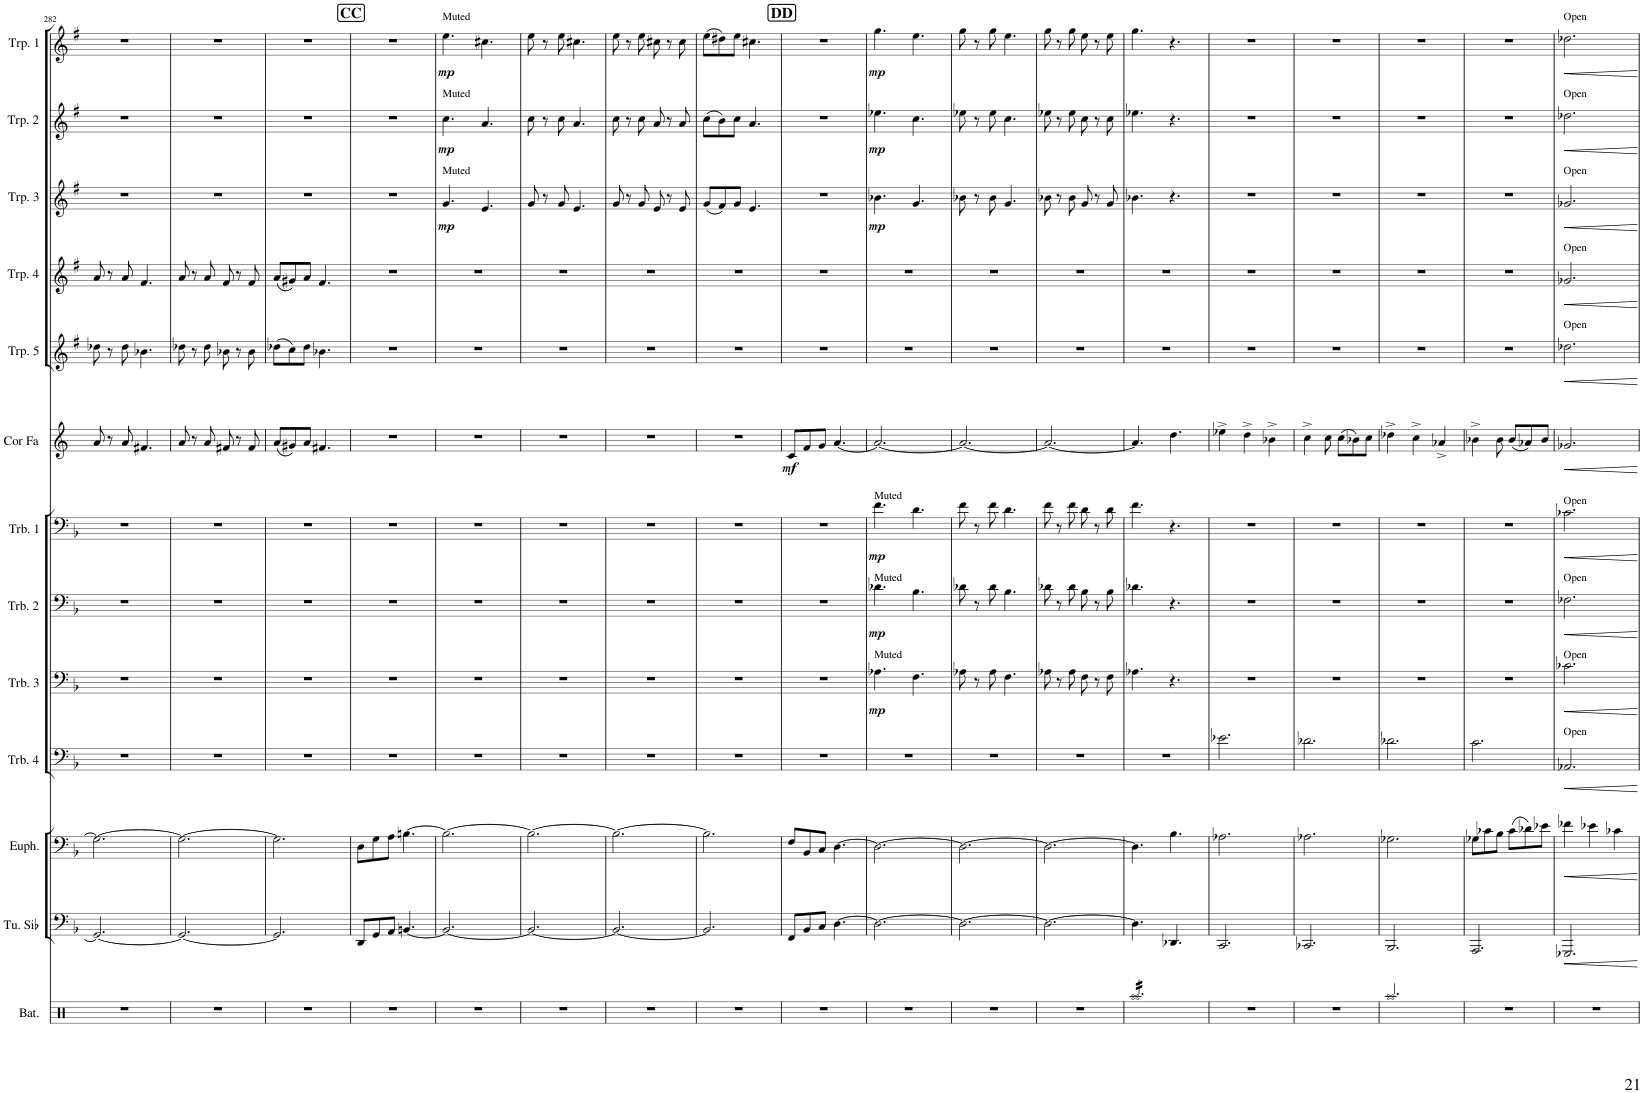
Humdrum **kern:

**kern	**kern	**kern	**kern	**kern	**dynam	**kern	**dynam	**kern	**dynam	**kern	**dynam	**kern	**kern	**kern	**dynam	**kern	**dynam	**kern	**dynam
*part13	*part12	*part11	*part10	*part9	*part9	*part8	*part8	*part7	*part7	*part6	*part6	*part5	*part4	*part3	*part3	*part2	*part2	*part1	*part1
*staff13	*staff12	*staff11	*staff10	*staff9	*staff9	*staff8	*staff8	*staff7	*staff7	*staff6	*staff6	*staff5	*staff4	*staff3	*staff3	*staff2	*staff2	*staff1	*staff1
*I"Batterie	*I"Tuba en Sib	*I"Euphonium	*I"Trombone 4	*I"Trombone 3	*	*I"Trombone 2	*	*I"Trombone 1	*	*I"Cor en Fa	*	*I"Trompette 5	*I"Trompette 4	*I"Trompette 3	*	*I"Trompette 2	*	*I"Trompette 1	*
*I'Bat.	*I'Tu. Sib	*I'Euph.	*I'Trb. 4	*I'Trb. 3	*	*I'Trb. 2	*	*I'Trb. 1	*	*I'Cor Fa	*	*I'Trp. 5	*I'Trp. 4	*I'Trp. 3	*	*I'Trp. 2	*	*I'Trp. 1	*
!!LO:PB:g=z
*clefX	*clefF4	*clefF4	*clefF4	*clefF4	*	*clefF4	*	*clefF4	*	*clefG2	*	*clefG2	*clefG2	*clefG2	*	*clefG2	*	*clefG2	*
*	*	*	*	*	*	*	*	*	*	*Trd4c7	*	*Trd1c2	*Trd1c2	*Trd1c2	*	*Trd1c2	*	*Trd1c2	*
*k[]	*k[b-]	*k[b-]	*k[b-]	*k[b-]	*	*k[b-]	*	*k[b-]	*	*k[]	*	*k[f#]	*k[f#]	*k[f#]	*	*k[f#]	*	*k[f#]	*
*M6/8	*M6/8	*M6/8	*M6/8	*M6/8	*	*M6/8	*	*M6/8	*	*M6/8	*	*M6/8	*M6/8	*M6/8	*	*M6/8	*	*M6/8	*
=282	=282	=282	=282	=282	=282	=282	=282	=282	=282	=282	=282	=282	=282	=282	=282	=282	=282	=282	=282
2.r	2.GG#/_	2.G#\_	2.r	2.r	.	2.r	.	2.r	.	8a/	.	8dd-X\	8a/	2.r	.	2.r	.	2.r	.
.	.	.	.	.	.	.	.	.	.	8r	.	8r	8r	.	.	.	.	.	.
.	.	.	.	.	.	.	.	.	.	8a/	.	8dd-\	8a/	.	.	.	.	.	.
.	.	.	.	.	.	.	.	.	.	4.f#X/	.	4.b-X\	4.f#/	.	.	.	.	.	.
=283	=283	=283	=283	=283	=283	=283	=283	=283	=283	=283	=283	=283	=283	=283	=283	=283	=283	=283	=283
2.r	2.GG#/_	2.G#\_	2.r	2.r	.	2.r	.	2.r	.	8a/	.	8dd-X\	8a/	2.r	.	2.r	.	2.r	.
.	.	.	.	.	.	.	.	.	.	8r	.	8r	8r	.	.	.	.	.	.
.	.	.	.	.	.	.	.	.	.	8a/	.	8dd-\	8a/	.	.	.	.	.	.
.	.	.	.	.	.	.	.	.	.	8f#X/	.	8b-X\	8f#/	.	.	.	.	.	.
.	.	.	.	.	.	.	.	.	.	8r	.	8r	8r	.	.	.	.	.	.
.	.	.	.	.	.	.	.	.	.	8f#/	.	8b-\	8f#/	.	.	.	.	.	.
=284	=284	=284	=284	=284	=284	=284	=284	=284	=284	=284	=284	=284	=284	=284	=284	=284	=284	=284	=284
2.r	2.GG#/]	2.G#\]	2.r	2.r	.	2.r	.	2.r	.	(8a/L	.	(8dd-X\L	(8a/L	2.r	.	2.r	.	2.r	.
.	.	.	.	.	.	.	.	.	.	8g#X/)	.	8cc\)	8g#X/)	.	.	.	.	.	.
.	.	.	.	.	.	.	.	.	.	8a/J	.	8dd-\J	8a/J	.	.	.	.	.	.
.	.	.	.	.	.	.	.	.	.	4.f#X/	.	4.b-X\	4.f#/	.	.	.	.	.	.
!!LO:REH:place=s1:a:B:cj:fs=14:t=CC
=285	=285	=285	=285	=285	=285	=285	=285	=285	=285	=285	=285	=285	=285	=285	=285	=285	=285	=285	=285
2.r	8DD/L	8D\L	2.r	2.r	.	2.r	.	2.r	.	2.r	.	2.r	2.r	2.r	.	2.r	.	2.r	.
.	8GG/	8G\	.	.	.	.	.	.	.	.	.	.	.	.	.	.	.	.	.
.	8AA/J	8A\J	.	.	.	.	.	.	.	.	.	.	.	.	.	.	.	.	.
.	[4.BBn/	[4.Bn\	.	.	.	.	.	.	.	.	.	.	.	.	.	.	.	.	.
=286	=286	=286	=286	=286	=286	=286	=286	=286	=286	=286	=286	=286	=286	=286	=286	=286	=286	=286	=286
!	!	!	!	!	!	!	!	!	!	!	!	!	!	!	!	!	!	!LO:TX:a:t=Muted	!
!	!	!	!	!	!	!	!	!	!	!	!	!	!	!	!	!LO:TX:a:t=Muted	!	!	!
!	!	!	!	!	!	!	!	!	!	!	!	!	!	!LO:TX:a:t=Muted	!	!	!	!	!
!	!	!	!	!	!	!	!	!	!	!	!	!	!	!	!LO:DY:b	!	!LO:DY:b	!	!LO:DY:b
2.r	2.BB/_	2.B\_	2.r	2.r	.	2.r	.	2.r	.	2.r	.	2.r	2.r	4.g/	mp	4.cc\	mp	4.ee\	mp
.	.	.	.	.	.	.	.	.	.	.	.	.	.	4.e/	.	4.a/	.	4.cc#X\	.
=287	=287	=287	=287	=287	=287	=287	=287	=287	=287	=287	=287	=287	=287	=287	=287	=287	=287	=287	=287
2.r	2.BB/_	2.B\_	2.r	2.r	.	2.r	.	2.r	.	2.r	.	2.r	2.r	8g/	.	8cc\	.	8ee\	.
.	.	.	.	.	.	.	.	.	.	.	.	.	.	8r	.	8r	.	8r	.
.	.	.	.	.	.	.	.	.	.	.	.	.	.	8g/	.	8cc\	.	8ee\	.
.	.	.	.	.	.	.	.	.	.	.	.	.	.	4.e/	.	4.a/	.	4.cc#X\	.
=288	=288	=288	=288	=288	=288	=288	=288	=288	=288	=288	=288	=288	=288	=288	=288	=288	=288	=288	=288
2.r	2.BB/_	2.B\_	2.r	2.r	.	2.r	.	2.r	.	2.r	.	2.r	2.r	8g/	.	8cc\	.	8ee\	.
.	.	.	.	.	.	.	.	.	.	.	.	.	.	8r	.	8r	.	8r	.
.	.	.	.	.	.	.	.	.	.	.	.	.	.	8g/	.	8cc\	.	8ee\	.
.	.	.	.	.	.	.	.	.	.	.	.	.	.	8e/	.	8a/	.	8cc#X\	.
.	.	.	.	.	.	.	.	.	.	.	.	.	.	8r	.	8r	.	8r	.
.	.	.	.	.	.	.	.	.	.	.	.	.	.	8e/	.	8a/	.	8cc#\	.
=289	=289	=289	=289	=289	=289	=289	=289	=289	=289	=289	=289	=289	=289	=289	=289	=289	=289	=289	=289
2.r	2.BB/]	2.B\]	2.r	2.r	.	2.r	.	2.r	.	2.r	.	2.r	2.r	(8g/L	.	(8cc\L	.	(8ee\L	.
.	.	.	.	.	.	.	.	.	.	.	.	.	.	8f#/)	.	8b\)	.	8dd#X\)	.
.	.	.	.	.	.	.	.	.	.	.	.	.	.	8g/J	.	8cc\J	.	8ee\J	.
.	.	.	.	.	.	.	.	.	.	.	.	.	.	4.e/	.	4.a/	.	4.cc#X\	.
!!LO:REH:place=s1:a:B:cj:fs=14:t=DD
=290	=290	=290	=290	=290	=290	=290	=290	=290	=290	=290	=290	=290	=290	=290	=290	=290	=290	=290	=290
!	!	!	!	!	!	!	!	!	!	!	!LO:DY:b	!	!	!	!	!	!	!	!
2.r	8FF/L	8F/L	2.r	2.r	.	2.r	.	2.r	.	8c/L	mf	2.r	2.r	2.r	.	2.r	.	2.r	.
.	8BB-/	8BB-/	.	.	.	.	.	.	.	8f/	.	.	.	.	.	.	.	.	.
.	8C/J	8C/J	.	.	.	.	.	.	.	8g/J	.	.	.	.	.	.	.	.	.
.	[4.D\	[4.D\	.	.	.	.	.	.	.	[4.a/	.	.	.	.	.	.	.	.	.
=291	=291	=291	=291	=291	=291	=291	=291	=291	=291	=291	=291	=291	=291	=291	=291	=291	=291	=291	=291
!	!	!	!	!	!	!	!	!LO:TX:a:t=Muted	!	!	!	!	!	!	!	!	!	!	!
!	!	!	!	!	!	!LO:TX:a:t=Muted	!	!	!	!	!	!	!	!	!	!	!	!	!
!	!	!	!	!LO:TX:a:t=Muted	!	!	!	!	!	!	!	!	!	!	!	!	!	!	!
!	!	!	!	!	!LO:DY:b	!	!LO:DY:b	!	!LO:DY:b	!	!	!	!	!	!LO:DY:b	!	!LO:DY:b	!	!LO:DY:b
2.r	2.D\_	2.D\_	2.r	4.A-X\	mp	4.d-X\	mp	4.f\	mp	2.a/_	.	2.r	2.r	4.b-X\	mp	4.ee-X\	mp	4.gg\	mp
.	.	.	.	4.F\	.	4.B-\	.	4.d\	.	.	.	.	.	4.g/	.	4.cc\	.	4.ee\	.
=292	=292	=292	=292	=292	=292	=292	=292	=292	=292	=292	=292	=292	=292	=292	=292	=292	=292	=292	=292
2.r	2.D\_	2.D\_	2.r	8A-X\	.	8d-X\	.	8f\	.	2.a/_	.	2.r	2.r	8b-X\	.	8ee-X\	.	8gg\	.
.	.	.	.	8r	.	8r	.	8r	.	.	.	.	.	8r	.	8r	.	8r	.
.	.	.	.	8A-\	.	8d-\	.	8f\	.	.	.	.	.	8b-\	.	8ee-\	.	8gg\	.
.	.	.	.	4.F\	.	4.B-\	.	4.d\	.	.	.	.	.	4.g/	.	4.cc\	.	4.ee\	.
=293	=293	=293	=293	=293	=293	=293	=293	=293	=293	=293	=293	=293	=293	=293	=293	=293	=293	=293	=293
2.r	2.D\_	2.D\_	2.r	8A-X\	.	8d-X\	.	8f\	.	2.a/_	.	2.r	2.r	8b-X\	.	8ee-X\	.	8gg\	.
.	.	.	.	8r	.	8r	.	8r	.	.	.	.	.	8r	.	8r	.	8r	.
.	.	.	.	8A-\	.	8d-\	.	8f\	.	.	.	.	.	8b-\	.	8ee-\	.	8gg\	.
.	.	.	.	8F\	.	8B-\	.	8d\	.	.	.	.	.	8g/	.	8cc\	.	8ee\	.
.	.	.	.	8r	.	8r	.	8r	.	.	.	.	.	8r	.	8r	.	8r	.
.	.	.	.	8F\	.	8B-\	.	8d\	.	.	.	.	.	8g/	.	8cc\	.	8ee\	.
=294	=294	=294	=294	=294	=294	=294	=294	=294	=294	=294	=294	=294	=294	=294	=294	=294	=294	=294	=294
*tremolo	*	*	*	*	*	*	*	*	*	*	*	*	*	*	*	*	*	*	*
16Raa/LL	4.D\]	4.D\]	2.r	4.A-X\	.	4.d-X\	.	4.f\	.	4.a/]	.	2.r	2.r	4.b-X\	.	4.ee-X\	.	4.gg\	.
16Raa/	.	.	.	.	.	.	.	.	.	.	.	.	.	.	.	.	.	.	.
16Raa/	.	.	.	.	.	.	.	.	.	.	.	.	.	.	.	.	.	.	.
16Raa/	.	.	.	.	.	.	.	.	.	.	.	.	.	.	.	.	.	.	.
16Raa/	.	.	.	.	.	.	.	.	.	.	.	.	.	.	.	.	.	.	.
16Raa/	.	.	.	.	.	.	.	.	.	.	.	.	.	.	.	.	.	.	.
16Raa/	4.DD-X/	4.B-\	.	4.r	.	4.r	.	4.r	.	4.dd\	.	.	.	4.r	.	4.r	.	4.r	.
16Raa/	.	.	.	.	.	.	.	.	.	.	.	.	.	.	.	.	.	.	.
16Raa/	.	.	.	.	.	.	.	.	.	.	.	.	.	.	.	.	.	.	.
16Raa/	.	.	.	.	.	.	.	.	.	.	.	.	.	.	.	.	.	.	.
16Raa/	.	.	.	.	.	.	.	.	.	.	.	.	.	.	.	.	.	.	.
16Raa/JJ	.	.	.	.	.	.	.	.	.	.	.	.	.	.	.	.	.	.	.
*Xtremolo	*	*	*	*	*	*	*	*	*	*	*	*	*	*	*	*	*	*	*
=295	=295	=295	=295	=295	=295	=295	=295	=295	=295	=295	=295	=295	=295	=295	=295	=295	=295	=295	=295
2.r	2.CC/	2.A-X\	2.e-X\	2.r	.	2.r	.	2.r	.	4ee-X^\	.	2.r	2.r	2.r	.	2.r	.	2.r	.
.	.	.	.	.	.	.	.	.	.	4dd^\	.	.	.	.	.	.	.	.	.
.	.	.	.	.	.	.	.	.	.	4b-X^\	.	.	.	.	.	.	.	.	.
=296	=296	=296	=296	=296	=296	=296	=296	=296	=296	=296	=296	=296	=296	=296	=296	=296	=296	=296	=296
2.r	2.CC-X/	2.A-X\	2.d-X\	2.r	.	2.r	.	2.r	.	4cc^\	.	2.r	2.r	2.r	.	2.r	.	2.r	.
.	.	.	.	.	.	.	.	.	.	8cc\	.	.	.	.	.	.	.	.	.
.	.	.	.	.	.	.	.	.	.	(8cc\L	.	.	.	.	.	.	.	.	.
.	.	.	.	.	.	.	.	.	.	8b-X\)	.	.	.	.	.	.	.	.	.
.	.	.	.	.	.	.	.	.	.	8cc\J	.	.	.	.	.	.	.	.	.
=297	=297	=297	=297	=297	=297	=297	=297	=297	=297	=297	=297	=297	=297	=297	=297	=297	=297	=297	=297
2.Raa/	2.BBB-/	2.G-X\	2.d-X\	2.r	.	2.r	.	2.r	.	4dd-X^\	.	2.r	2.r	2.r	.	2.r	.	2.r	.
.	.	.	.	.	.	.	.	.	.	4cc^\	.	.	.	.	.	.	.	.	.
.	.	.	.	.	.	.	.	.	.	4a-X^/	.	.	.	.	.	.	.	.	.
=298	=298	=298	=298	=298	=298	=298	=298	=298	=298	=298	=298	=298	=298	=298	=298	=298	=298	=298	=298
2.r	2.AAA/	8G-X\L	2.c\	2.r	.	2.r	.	2.r	.	4b-X^\	.	2.r	2.r	2.r	.	2.r	.	2.r	.
.	.	8c-X\	.	.	.	.	.	.	.	.	.	.	.	.	.	.	.	.	.
.	.	8B-\J	.	.	.	.	.	.	.	8b-\	.	.	.	.	.	.	.	.	.
.	.	(8c-\L	.	.	.	.	.	.	.	(8b-/L	.	.	.	.	.	.	.	.	.
.	.	8d-X\)	.	.	.	.	.	.	.	8a-X/)	.	.	.	.	.	.	.	.	.
.	.	8e-X\J	.	.	.	.	.	.	.	8b-/J	.	.	.	.	.	.	.	.	.
=299	=299	=299	=299	=299	=299	=299	=299	=299	=299	=299	=299	=299	=299	=299	=299	=299	=299	=299	=299
!	!	!	!	!	!	!	!	!	!	!	!	!	!	!	!	!	!	!LO:TX:a:t=Open	!
!	!	!	!	!	!	!	!	!	!	!	!	!	!	!	!	!LO:TX:a:t=Open	!	!	!
!	!	!	!	!	!	!	!	!	!	!	!	!	!	!LO:TX:a:t=Open	!	!	!	!	!
!	!	!	!	!	!	!	!	!	!	!	!	!	!LO:TX:a:t=Open	!	!	!	!	!	!
!	!	!	!	!	!	!	!	!	!	!	!	!LO:TX:a:t=Open	!	!	!	!	!	!	!
!	!	!	!	!	!	!	!	!LO:TX:a:t=Open	!	!	!	!	!	!	!	!	!	!	!
!	!	!	!	!	!	!LO:TX:a:t=Open	!	!	!	!	!	!	!	!	!	!	!	!	!
!	!	!	!	!LO:TX:a:t=Open	!	!	!	!	!	!	!	!	!	!	!	!	!	!	!
!	!	!	!LO:TX:a:t=Open	!	!	!	!	!	!	!	!	!	!	!	!	!	!	!	!
2.r	2.GGG-X/	4f-X\	2.AA-X/	2.c-X\	.	2.F-X\	.	2.c-X\	.	2.g-X/	.	2.dd-X\	2.g-X/	2.g-X/	.	2.dd-X\	.	2.dd-X\	.
.	.	4e-X\	.	.	.	.	.	.	.	.	.	.	.	.	.	.	.	.	.
.	.	4c-X\	.	.	.	.	.	.	.	.	.	.	.	.	.	.	.	.	.
=	=	=	=	=	=	=	=	=	=	=	=	=	=	=	=	=	=	=	=
*-	*-	*-	*-	*-	*-	*-	*-	*-	*-	*-	*-	*-	*-	*-	*-	*-	*-	*-	*-
